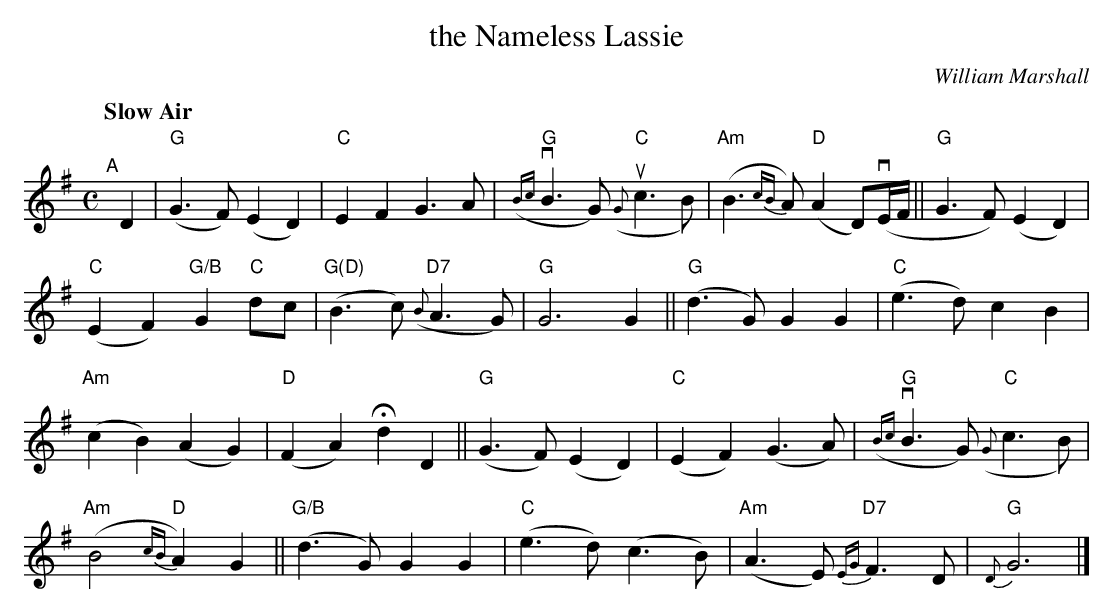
X:1
T: the Nameless Lassie
C: William Marshall
Q: "Slow Air"
M: C
L: 1/8
K: G
"^A"[|] D2 |\
"G"(G3F) (E2D2) | "C"E2F2 G3A | "G"(v{Bc}B3G) "C"(u{G}c3B) | "Am"(B3{cB}A) "D"(A2D)(vE/F/ || "G"G3F) (E2D2) |
"C"(E2F2) "G/B"G2"C"dc | "G(D)"(B3c) "D7"({B}A3G) | "G"G6 G2 || "G"(d3G) G2G2 | "C"(e3d) c2B2 |
"Am"(c2B2) (A2G2) | "D"(F2A2) Hd2D2 || "G"(G3F) (E2D2) | "C"(E2F2) (G3A) | "G"(v{Bc}B3G) "C"({G}c3B) |
"Am"(B4 "D"{cB}A2)G2 || "G/B"(d3G) G2G2 | "C"(e3d) (c3B) | "Am"(A3E) "D7"{EG}F3D | "G"{D}G6 |]
